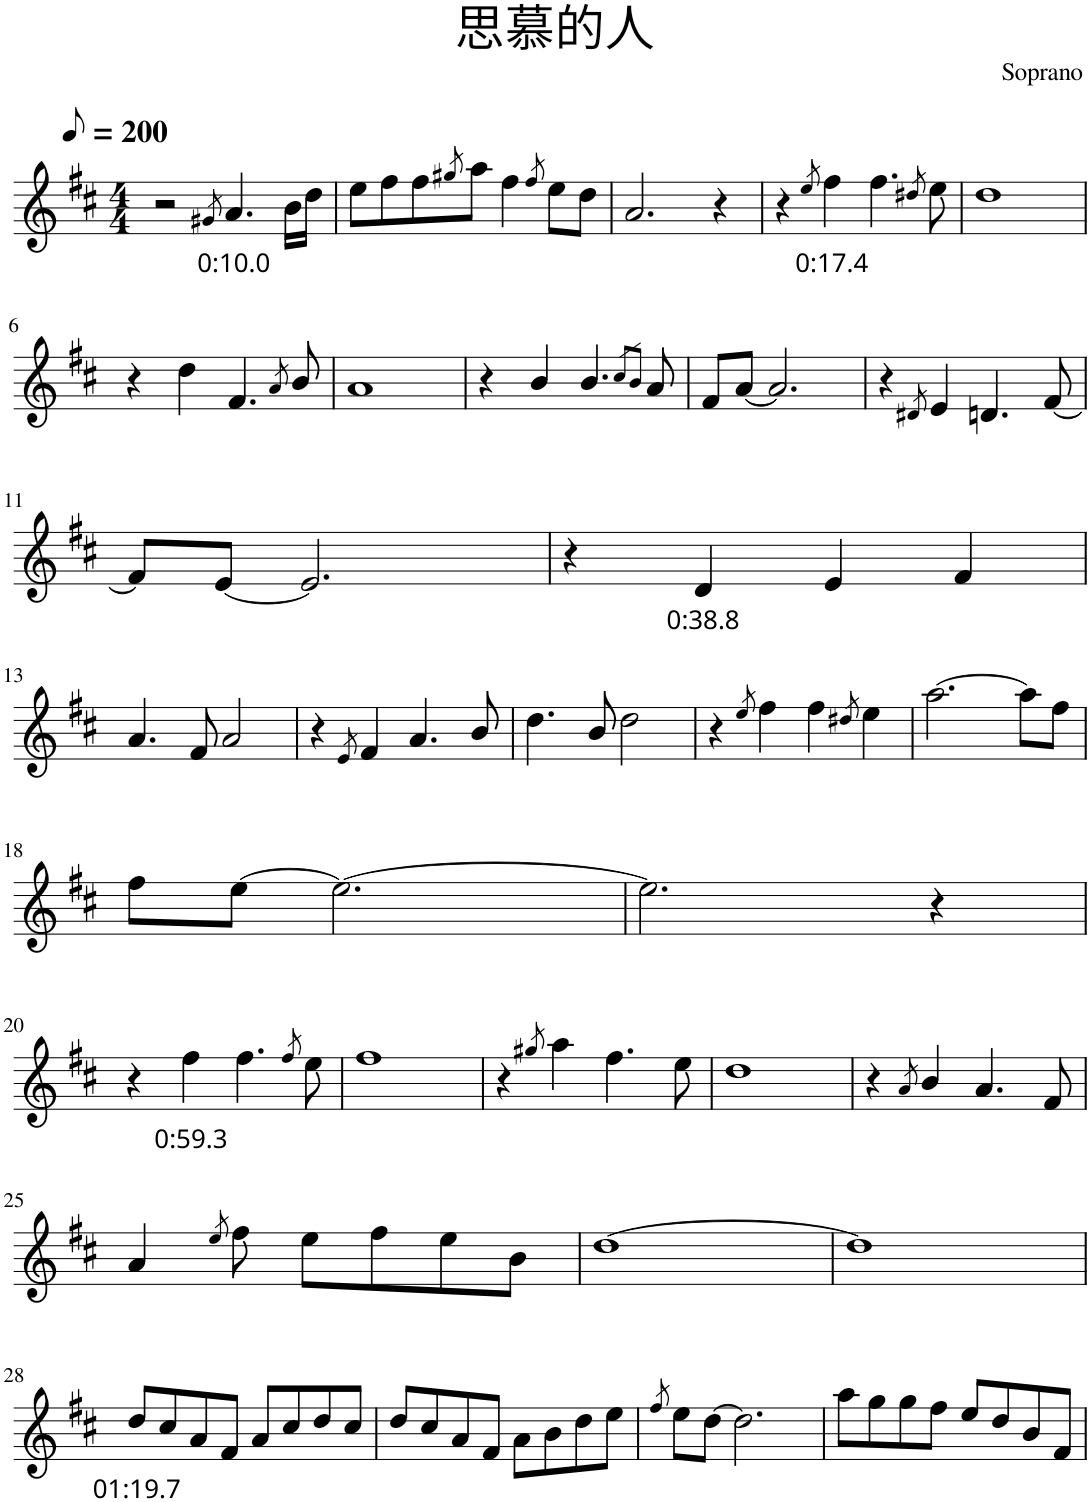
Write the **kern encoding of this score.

**kern	**text
*part1	*part1
*staff1	*staff1
*I"Voice	*
*I'V	*
*clefG2	*
*k[f#c#]	*
*M4/4	*
*MM100	*
=1	=1
2r	.
8qg#X/	.
!	!LO:LY:b
4.a/	0:10.0
16b\LL	.
16dd\JJ	.
=2	=2
8ee\L	.
8ff#\	.
8ff#\	.
8qgg#X/	.
8aa\J	.
4ff#\	.
8qff#/	.
8ee\L	.
8dd\J	.
=3	=3
2.a/	.
4r	.
=4	=4
4r	.
8qee/	.
!	!LO:LY:b
4ff#\	0:17.4
4.ff#\	.
8qdd#X/	.
8ee\	.
=5	=5
1dd	.
!!LO:LB:g=z
=6	=6
4r	.
4dd\	.
4.f#/	.
8qa/	.
8b/	.
=7	=7
1a	.
=8	=8
4r	.
4b/	.
4.b/	.
8qcc#/L	.
8qb/J	.
8a/	.
=9	=9
8f#/L	.
[<8a/J	.
2.a/]	.
=10	=10
4r	.
8qd#X/	.
4e/	.
4.dn/	.
[<8f#/	.
!!LO:LB:g=z
=11	=11
8f#/L]	.
[<8e/J	.
2.e/]	.
=12	=12
4r	.
!	!LO:LY:b
4d/	0:38.8
4e/	.
4f#/	.
!!LO:LB:g=z
=13	=13
4.a/	.
8f#/	.
2a/	.
=14	=14
4r	.
8qe/	.
4f#/	.
4.a/	.
8b/	.
=15	=15
4.dd\	.
8b/	.
2dd\	.
=16	=16
4r	.
8qee/	.
4ff#\	.
4ff#\	.
8qdd#X/	.
4ee\	.
=17	=17
[>2.aa\	.
8aa\L]	.
8ff#\J	.
!!LO:LB:g=z
=18	=18
8ff#\L	.
[8ee\J	.
2.ee\_	.
=19	=19
2.ee\]	.
4r	.
!!LO:LB:g=z
=20	=20
4r	.
!	!LO:LY:b
4ff#\	0:59.3
4.ff#\	.
8qff#/	.
8ee\	.
=21	=21
1ff#	.
=22	=22
4r	.
8qgg#X/	.
4aa\	.
4.ff#\	.
8ee\	.
=23	=23
1dd	.
=24	=24
4r	.
8qa/	.
4b/	.
4.a/	.
8f#/	.
!!LO:LB:g=z
=25	=25
4a/	.
8qee/	.
8ff#\	.
8ee\L	.
8ff#\	.
8ee\	.
8b\J	.
=26	=26
[>1dd	.
=27	=27
1dd]	.
!!LO:LB:g=z
=28	=28
!	!LO:LY:b
8dd/L	01:19.7
8cc#/	.
8a/	.
8f#/J	.
8a/L	.
8cc#/	.
8dd/	.
8cc#/J	.
=29	=29
8dd/L	.
8cc#/	.
8a/	.
8f#/J	.
8a\L	.
8b\	.
8dd\	.
8ee\J	.
=30	=30
8qff#/	.
8ee\L	.
[>8dd\J	.
2.dd\]	.
=31	=31
8aa\L	.
8gg\	.
8gg\	.
8ff#\J	.
8ee/L	.
8dd/	.
8b/	.
8f#/J	.
=	=
*-	*-
